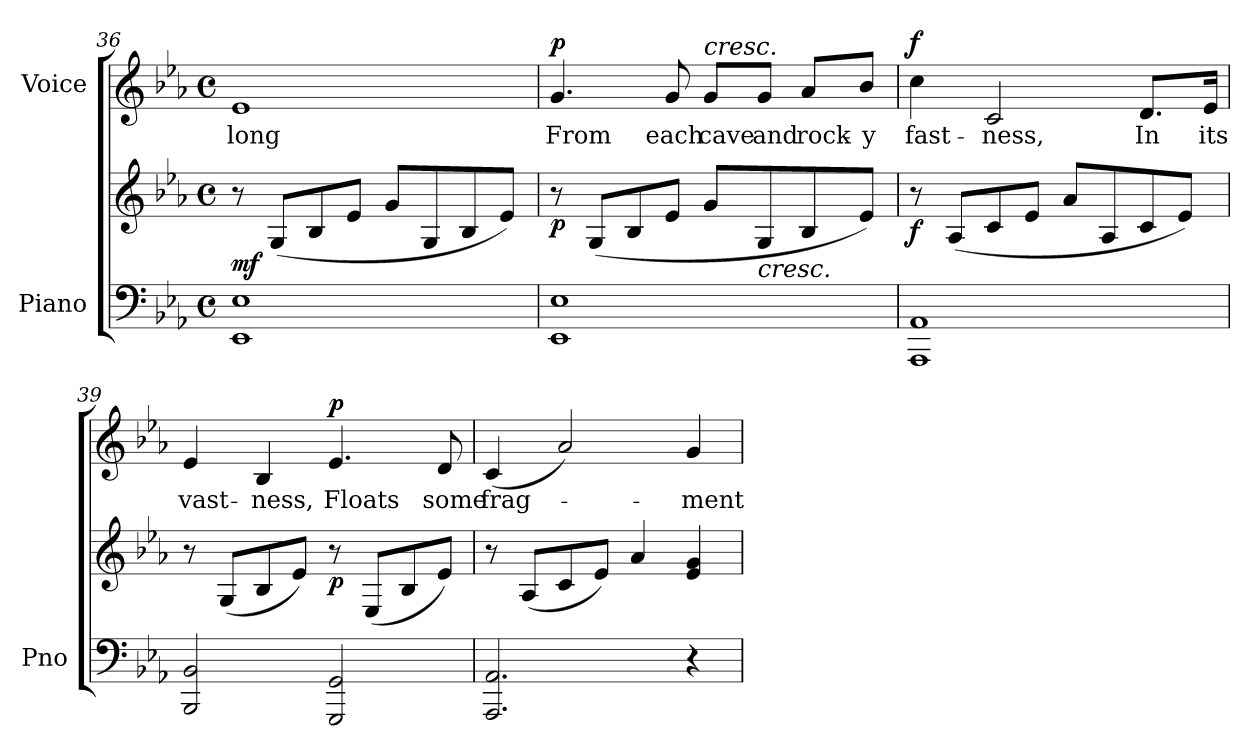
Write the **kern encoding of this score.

**kern	**kern	**dynam	**kern	**text	**dynam
*part2	*part2	*part2	*part1	*part1	*part1
*staff3	*staff2	*staff2/3	*staff1	*staff1	*staff1
*I"Piano	*	*	*I"Voice	*	*
*I'Pno	*	*	*	*	*
*clefF4	*clefG2	*	*clefG2	*	*
*k[b-e-a-]	*k[b-e-a-]	*	*k[b-e-a-]	*	*
*M4/4	*M4/4	*	*M4/4	*	*
*met(c)	*met(c)	*	*met(c)	*	*
=36	=36	=36	=36	=36	=36
!	!	!LO:DY:b	!	!LO:LY:b	!
1EE- 1E-	8r	mf	1e-	long	.
.	(8G/L	.	.	.	.
.	8B-/	.	.	.	.
.	8e-/J	.	.	.	.
.	8g/L	.	.	.	.
.	8G/	.	.	.	.
.	8B-/	.	.	.	.
.	8e-/J)	.	.	.	.
=37	=37	=37	=37	=37	=37
!	!	!LO:DY:b	!	!LO:LY:b	!LO:DY:a
1EE- 1E-	8r	p	4.g/	From	p
.	(8G/L	.	.	.	.
.	8B-/	.	.	.	.
!	!	!	!	!LO:LY:b	!
.	8e-/J	.	8g/	each	.
!	!	!	!LO:TX:a:i:t=cresc.	!	!
!	!	!	!	!LO:LY:b	!
.	8g/L	.	8g/L	cave	.
!	!LO:TX:b:i:t=cresc.	!	!	!	!
!	!	!	!	!LO:LY:b	!
.	8G/	.	8g/J	and	.
!	!	!	!	!LO:LY:b	!
.	8B-/	.	8a-/L	rock-	.
!	!	!	!	!LO:LY:b	!
.	8e-/J)	.	8b-/J	-y	.
!!LO:LB:g=z
=38	=38	=38	=38	=38	=38
!	!	!LO:DY:b	!	!LO:LY:b	!LO:DY:a
1AAA- 1AA-	8r	f	4cc\	fast-	f
.	(8A-/L	.	.	.	.
!	!	!	!	!LO:LY:b	!
.	8c/	.	2c/	-ness,	.
.	8e-/J	.	.	.	.
.	8a-/L	.	.	.	.
.	8A-/	.	.	.	.
!	!	!	!	!LO:LY:b	!
.	8c/	.	8.d/L	In	.
.	8e-/J)	.	.	.	.
!	!	!	!	!LO:LY:b	!
.	.	.	16e-/Jk	its	.
=39	=39	=39	=39	=39	=39
!	!	!	!	!LO:LY:b	!
2BBB-/ 2BB-/	8r	.	4e-/	vast-	.
.	(8G/L	.	.	.	.
!	!	!	!	!LO:LY:b	!
.	8B-/	.	4B-/	-ness,	.
.	8e-/J)	.	.	.	.
!	!	!LO:DY:b	!	!LO:LY:b	!LO:DY:a
2GGG/ 2GG/	8r	p	4.e-/	Floats	p
.	(8E-/L	.	.	.	.
.	8B-/	.	.	.	.
!	!	!	!	!LO:LY:b	!
.	8e-/J)	.	8d/	some	.
=40	=40	=40	=40	=40	=40
!	!	!	!	!LO:LY:b	!
2.AAA-/ 2.AA-/	8r	.	(4c/	frag-	.
.	(8A-/L	.	.	.	.
.	8c/	.	2a-/)	.	.
.	8e-/J)	.	.	.	.
.	4a-/	.	.	.	.
!	!	!	!	!LO:LY:b	!
4r	4e-/ 4g/	.	4g/	-ment	.
=	=	=	=	=	=
*-	*-	*-	*-	*-	*-
